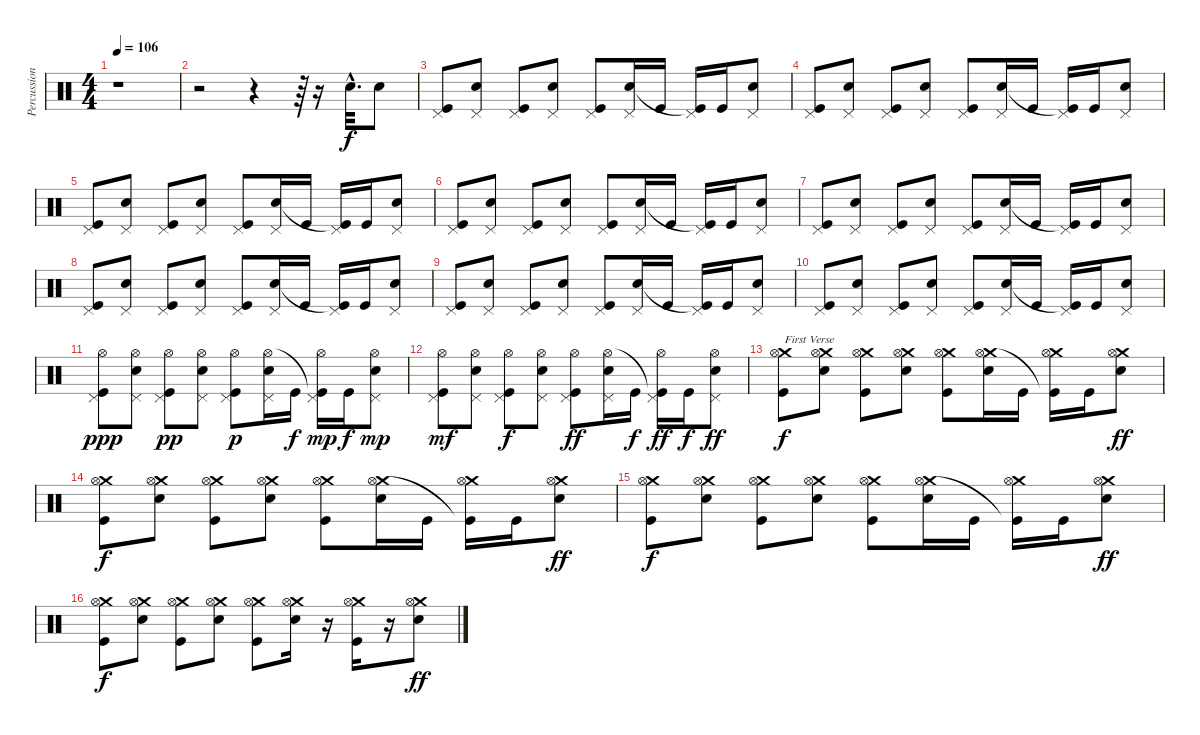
\track ("Percussion" "Percussion") {instrument percussion}
\staff {score}
\articulation defaults
\ts (4 4)
\tempo 106
\clef neutral
\ks c
r.1{dy f} |
r.2 r.4 r.64 r.16 "Electric Snare (hit)"{hac}.32{d} "Electric Snare (hit)".8 |
("Pedal Hi-Hat (hit)" "Kick (hit)").8 ("Pedal Hi-Hat (hit)" "Electric Snare (hit)").8 ("Pedal Hi-Hat (hit)" "Kick (hit)").8 ("Pedal Hi-Hat (hit)" "Electric Snare (hit)").8 ("Pedal Hi-Hat (hit)" "Kick (hit)").8 ("Pedal Hi-Hat (hit)" "Electric Snare (hit)").16 "Kick (hit)".16 ("Pedal Hi-Hat (hit)" "Kick (hit)"{t}).16 "Kick (hit)".16 ("Pedal Hi-Hat (hit)" "Electric Snare (hit)").8 |
("Pedal Hi-Hat (hit)" "Kick (hit)").8 ("Pedal Hi-Hat (hit)" "Electric Snare (hit)").8 ("Pedal Hi-Hat (hit)" "Kick (hit)").8 ("Pedal Hi-Hat (hit)" "Electric Snare (hit)").8 ("Pedal Hi-Hat (hit)" "Kick (hit)").8 ("Pedal Hi-Hat (hit)" "Electric Snare (hit)").16 "Kick (hit)".16 ("Pedal Hi-Hat (hit)" "Kick (hit)"{t}).16 "Kick (hit)".16 ("Pedal Hi-Hat (hit)" "Electric Snare (hit)").8 |
("Pedal Hi-Hat (hit)" "Kick (hit)").8 ("Pedal Hi-Hat (hit)" "Electric Snare (hit)").8 ("Pedal Hi-Hat (hit)" "Kick (hit)").8 ("Pedal Hi-Hat (hit)" "Electric Snare (hit)").8 ("Pedal Hi-Hat (hit)" "Kick (hit)").8 ("Pedal Hi-Hat (hit)" "Electric Snare (hit)").16 "Kick (hit)".16 ("Pedal Hi-Hat (hit)" "Kick (hit)"{t}).16 "Kick (hit)".16 ("Pedal Hi-Hat (hit)" "Electric Snare (hit)").8 |
("Pedal Hi-Hat (hit)" "Kick (hit)").8 ("Pedal Hi-Hat (hit)" "Electric Snare (hit)").8 ("Pedal Hi-Hat (hit)" "Kick (hit)").8 ("Pedal Hi-Hat (hit)" "Electric Snare (hit)").8 ("Pedal Hi-Hat (hit)" "Kick (hit)").8 ("Pedal Hi-Hat (hit)" "Electric Snare (hit)").16 "Kick (hit)".16 ("Pedal Hi-Hat (hit)" "Kick (hit)"{t}).16 "Kick (hit)".16 ("Pedal Hi-Hat (hit)" "Electric Snare (hit)").8 |
("Pedal Hi-Hat (hit)" "Kick (hit)").8 ("Pedal Hi-Hat (hit)" "Electric Snare (hit)").8 ("Pedal Hi-Hat (hit)" "Kick (hit)").8 ("Pedal Hi-Hat (hit)" "Electric Snare (hit)").8 ("Pedal Hi-Hat (hit)" "Kick (hit)").8 ("Pedal Hi-Hat (hit)" "Electric Snare (hit)").16 "Kick (hit)".16 ("Pedal Hi-Hat (hit)" "Kick (hit)"{t}).16 "Kick (hit)".16 ("Pedal Hi-Hat (hit)" "Electric Snare (hit)").8 |
("Pedal Hi-Hat (hit)" "Kick (hit)").8 ("Pedal Hi-Hat (hit)" "Electric Snare (hit)").8 ("Pedal Hi-Hat (hit)" "Kick (hit)").8 ("Pedal Hi-Hat (hit)" "Electric Snare (hit)").8 ("Pedal Hi-Hat (hit)" "Kick (hit)").8 ("Pedal Hi-Hat (hit)" "Electric Snare (hit)").16 "Kick (hit)".16 ("Pedal Hi-Hat (hit)" "Kick (hit)"{t}).16 "Kick (hit)".16 ("Pedal Hi-Hat (hit)" "Electric Snare (hit)").8 |
("Pedal Hi-Hat (hit)" "Kick (hit)").8 ("Pedal Hi-Hat (hit)" "Electric Snare (hit)").8 ("Pedal Hi-Hat (hit)" "Kick (hit)").8 ("Pedal Hi-Hat (hit)" "Electric Snare (hit)").8 ("Pedal Hi-Hat (hit)" "Kick (hit)").8 ("Pedal Hi-Hat (hit)" "Electric Snare (hit)").16 "Kick (hit)".16 ("Pedal Hi-Hat (hit)" "Kick (hit)"{t}).16 "Kick (hit)".16 ("Pedal Hi-Hat (hit)" "Electric Snare (hit)").8 |
("Pedal Hi-Hat (hit)" "Kick (hit)").8 ("Pedal Hi-Hat (hit)" "Electric Snare (hit)").8 ("Pedal Hi-Hat (hit)" "Kick (hit)").8 ("Pedal Hi-Hat (hit)" "Electric Snare (hit)").8 ("Pedal Hi-Hat (hit)" "Kick (hit)").8 ("Pedal Hi-Hat (hit)" "Electric Snare (hit)").16 "Kick (hit)".16 ("Pedal Hi-Hat (hit)" "Kick (hit)"{t}).16 "Kick (hit)".16 ("Pedal Hi-Hat (hit)" "Electric Snare (hit)").8 |
("Pedal Hi-Hat (hit)" "Hi-Hat (open)" "Kick (hit)").8{dy ppp} ("Pedal Hi-Hat (hit)" "Electric Snare (hit)" "Hi-Hat (open)").8 ("Pedal Hi-Hat (hit)" "Hi-Hat (open)" "Kick (hit)").8{dy pp} ("Pedal Hi-Hat (hit)" "Electric Snare (hit)" "Hi-Hat (open)").8 ("Pedal Hi-Hat (hit)" "Hi-Hat (open)" "Kick (hit)").8{dy p} ("Pedal Hi-Hat (hit)" "Electric Snare (hit)" "Hi-Hat (open)").16 "Kick (hit)".16{dy f} ("Pedal Hi-Hat (hit)" "Hi-Hat (open)" "Kick (hit)"{t}).16{dy mp} "Kick (hit)".16{dy f} ("Pedal Hi-Hat (hit)" "Electric Snare (hit)" "Hi-Hat (open)").8{dy mp} |
("Pedal Hi-Hat (hit)" "Hi-Hat (open)" "Kick (hit)").8{dy mf} ("Pedal Hi-Hat (hit)" "Electric Snare (hit)" "Hi-Hat (open)").8 ("Pedal Hi-Hat (hit)" "Hi-Hat (open)" "Kick (hit)").8{dy f} ("Pedal Hi-Hat (hit)" "Electric Snare (hit)" "Hi-Hat (open)").8 ("Pedal Hi-Hat (hit)" "Hi-Hat (open)" "Kick (hit)").8{dy ff} ("Pedal Hi-Hat (hit)" "Electric Snare (hit)" "Hi-Hat (open)").16 "Kick (hit)".16{dy f} ("Pedal Hi-Hat (hit)" "Hi-Hat (open)" "Kick (hit)"{t}).16{dy ff} "Kick (hit)".16{dy f} ("Pedal Hi-Hat (hit)" "Electric Snare (hit)" "Hi-Hat (open)").8{dy ff} |
("Crash medium (hit)" "Hi-Hat (open)" "Kick (hit)").8{txt "First Verse" dy f} ("Crash medium (hit)" "Electric Snare (hit)" "Hi-Hat (open)").8 ("Crash medium (hit)" "Hi-Hat (open)" "Kick (hit)").8 ("Crash medium (hit)" "Electric Snare (hit)" "Hi-Hat (open)").8 ("Crash medium (hit)" "Hi-Hat (open)" "Kick (hit)").8 ("Crash medium (hit)" "Electric Snare (hit)" "Hi-Hat (open)").16 "Kick (hit)".16 ("Crash medium (hit)" "Hi-Hat (open)" "Kick (hit)"{t}).16 "Kick (hit)".16 ("Crash medium (hit)" "Electric Snare (hit)" "Hi-Hat (open)").8{dy ff} |
("Crash medium (hit)" "Hi-Hat (open)" "Kick (hit)").8{dy f} ("Crash medium (hit)" "Electric Snare (hit)" "Hi-Hat (open)").8 ("Crash medium (hit)" "Hi-Hat (open)" "Kick (hit)").8 ("Crash medium (hit)" "Electric Snare (hit)" "Hi-Hat (open)").8 ("Crash medium (hit)" "Hi-Hat (open)" "Kick (hit)").8 ("Crash medium (hit)" "Electric Snare (hit)" "Hi-Hat (open)").16 "Kick (hit)".16 ("Crash medium (hit)" "Hi-Hat (open)" "Kick (hit)"{t}).16 "Kick (hit)".16 ("Crash medium (hit)" "Electric Snare (hit)" "Hi-Hat (open)").8{dy ff} |
("Crash medium (hit)" "Hi-Hat (open)" "Kick (hit)").8{dy f} ("Crash medium (hit)" "Electric Snare (hit)" "Hi-Hat (open)").8 ("Crash medium (hit)" "Hi-Hat (open)" "Kick (hit)").8 ("Crash medium (hit)" "Electric Snare (hit)" "Hi-Hat (open)").8 ("Crash medium (hit)" "Hi-Hat (open)" "Kick (hit)").8 ("Crash medium (hit)" "Electric Snare (hit)" "Hi-Hat (open)").16 "Kick (hit)".16 ("Crash medium (hit)" "Hi-Hat (open)" "Kick (hit)"{t}).16 "Kick (hit)".16 ("Crash medium (hit)" "Electric Snare (hit)" "Hi-Hat (open)").8{dy ff} |
("Crash medium (hit)" "Hi-Hat (open)" "Kick (hit)").8{dy f} ("Crash medium (hit)" "Electric Snare (hit)" "Hi-Hat (open)").8 ("Crash medium (hit)" "Hi-Hat (open)" "Kick (hit)").8 ("Crash medium (hit)" "Electric Snare (hit)" "Hi-Hat (open)").8 ("Crash medium (hit)" "Hi-Hat (open)" "Kick (hit)").8 ("Crash medium (hit)" "Electric Snare (hit)" "Hi-Hat (open)").16 r.16 ("Crash medium (hit)" "Hi-Hat (open)" "Kick (hit)").16 r.16 ("Crash medium (hit)" "Electric Snare (hit)" "Hi-Hat (open)").8{dy ff}
